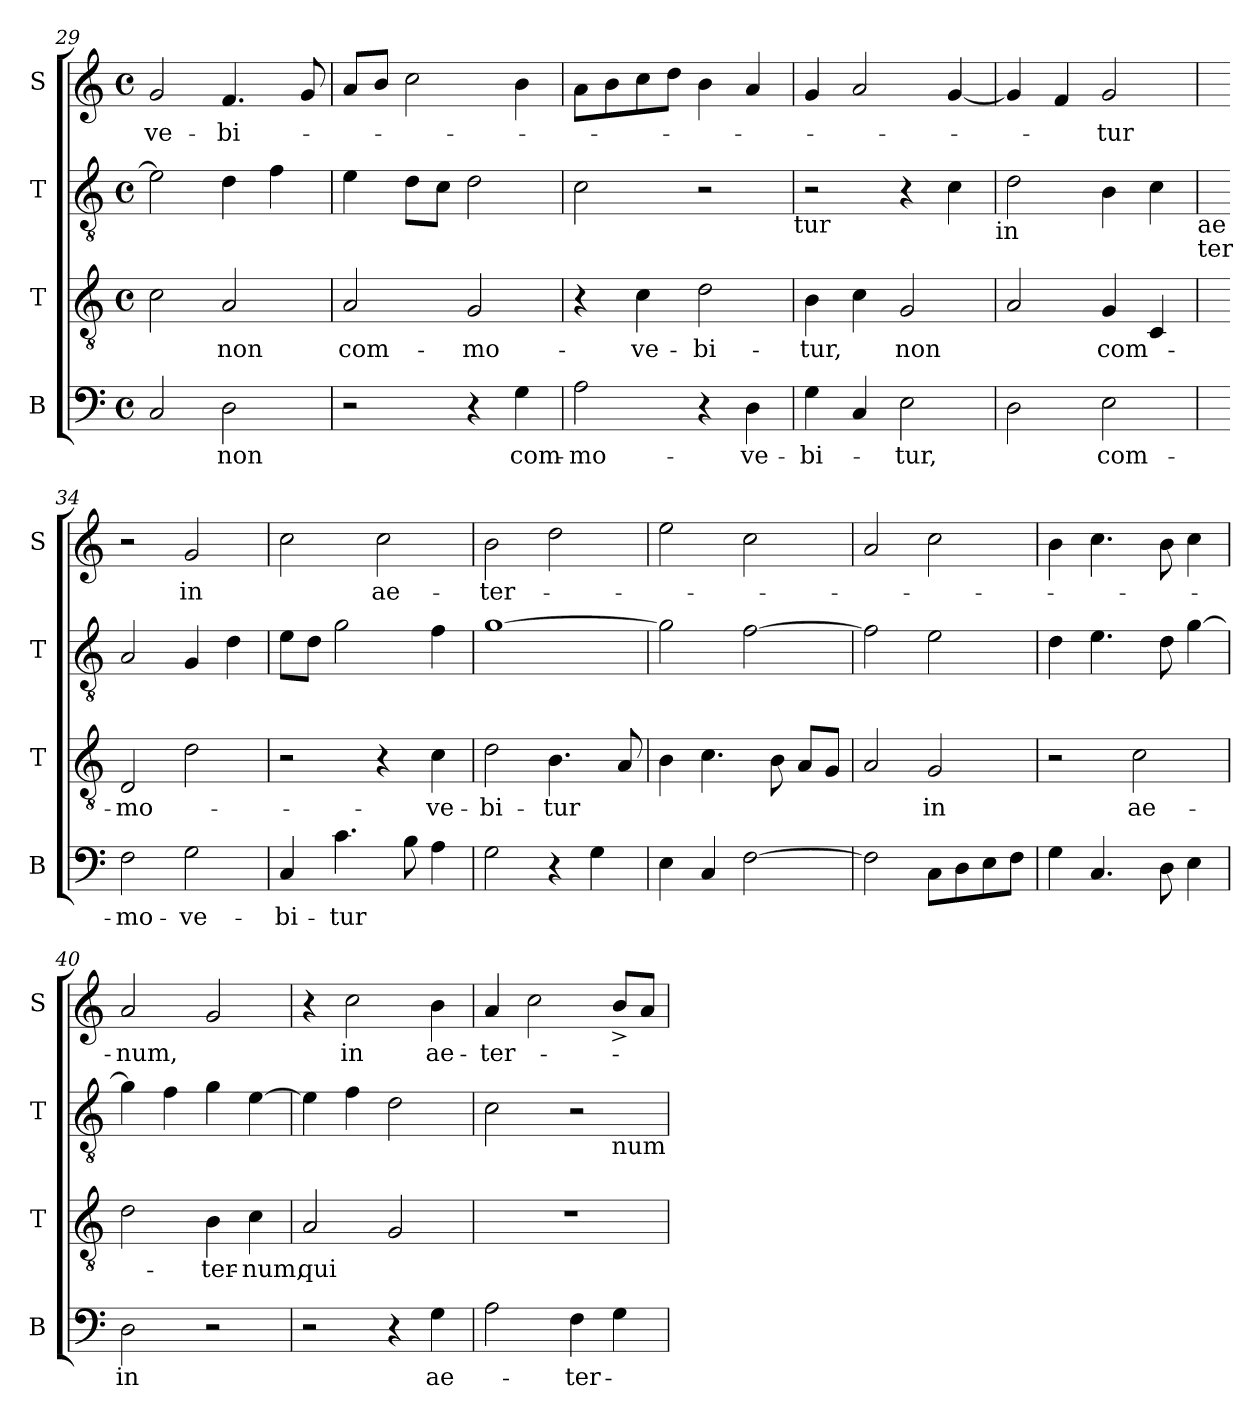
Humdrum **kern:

**kern	**text	**kern	**text	**kern	**kern	**text
*part4	*part4	*part3	*part3	*part2	*part1	*part1
*staff4	*staff4	*staff3	*staff3	*staff2	*staff1	*staff1
*I"B	*	*I"T	*	*I"T	*I"S	*
*I'B	*	*I'T	*	*I'T	*I'S	*
*clefF4	*	*clefGv2	*	*clefGv2	*clefG2	*
*k[]	*	*k[]	*	*k[]	*k[]	*
*C:	*	*C:	*	*C:	*C:	*
*M4/4	*	*M4/4	*	*M4/4	*M4/4	*
*met(c)	*	*met(c)	*	*met(c)	*met(c)	*
=29	=29	=29	=29	=29	=29	=29
!	!	!	!	!	!	!LO:LY:b
2C/	.	2c\	.	2e\]	2g/	-ve-
!	!LO:LY:b	!	!LO:LY:b	!	!	!LO:LY:b
2D\	non	2A/	non	4d\	4.f/	-bi-
.	.	.	.	4f\	.	.
.	.	.	.	.	8g/	.
=30	=30	=30	=30	=30	=30	=30
!	!	!	!LO:LY:b	!	!	!
2r	.	2A/	com-	4e\	8a/L	.
.	.	.	.	.	8b/J	.
.	.	.	.	8d\L	2cc\	.
.	.	.	.	8c\J	.	.
!	!	!	!LO:LY:b	!	!	!
4r	.	2G/	-mo-	2d\	.	.
!	!LO:LY:b	!	!	!	!	!
4G\	com-	.	.	.	4b\	.
!!LO:LB:g=z
=31	=31	=31	=31	=31	=31	=31
!	!LO:LY:b	!	!	!	!	!
2A\	-mo-	4r	.	2c\	8a\L	.
.	.	.	.	.	8b\	.
!	!	!	!LO:LY:b	!	!	!
.	.	4c\	-ve-	.	8cc\	.
.	.	.	.	.	8dd\J	.
!	!	!	!LO:LY:b	!	!	!
4r	.	2d\	-bi-	2r	4b\	.
!	!LO:LY:b	!	!	!	!	!
4D\	-ve-	.	.	.	4a/	.
!	!	!	!	!LO:TX:b:t=tur	!	!
=32	=32	=32	=32	=32	=32	=32
!	!LO:LY:b	!	!LO:LY:b	!	!	!
4G\	-bi-	4B\	-tur,	2r	4g/	.
4C/	.	4c\	.	.	2a/	.
!	!LO:LY:b	!	!LO:LY:b	!	!	!
2E\	-tur,	2G/	non	4r	.	.
.	.	.	.	4c\	[<4g/	.
!	!	!	!	!LO:TX:b:t=in	!	!
=33	=33	=33	=33	=33	=33	=33
2D\	.	2A/	.	2d\	4g/]	.
.	.	.	.	.	4f/	.
!	!LO:LY:b	!	!LO:LY:b	!	!	!LO:LY:b
2E\	com-	4G/	com-	4B\	2g/	-tur
.	.	4C/	.	4c\	.	.
!	!	!	!	!LO:TX:b:t=ae	!	!
!	!	!	!	!LO:TX:b:t=ter	!	!
=34	=34	=34	=34	=34	=34	=34
!	!LO:LY:b	!	!LO:LY:b	!	!	!
2F\	-mo-	2D/	-mo-	2A/	2r	.
!	!LO:LY:b	!	!	!	!	!LO:LY:b
2G\	-ve-	2d\	.	4G/	2g/	in
.	.	.	.	4d\	.	.
=35	=35	=35	=35	=35	=35	=35
!	!LO:LY:b	!	!	!	!	!
4C/	-bi-	2r	.	8e\L	2cc\	.
.	.	.	.	8d\J	.	.
!	!LO:LY:b	!	!	!	!	!
4.c\	-tur	.	.	2g\	.	.
!	!	!	!	!	!	!LO:LY:b
.	.	4r	.	.	2cc\	ae-
8B\	.	.	.	.	.	.
!	!	!	!LO:LY:b	!	!	!
4A\	.	4c\	-ve-	4f\	.	.
=36	=36	=36	=36	=36	=36	=36
!	!	!	!LO:LY:b	!	!	!LO:LY:b
2G\	.	2d\	-bi-	[>1g	2b\	-ter-
!	!	!	!LO:LY:b	!	!	!
4r	.	4.B\	-tur	.	2dd\	.
4G\	.	.	.	.	.	.
.	.	8A/	.	.	.	.
=37	=37	=37	=37	=37	=37	=37
4E\	.	4B\	.	2g\]	2ee\	.
4C/	.	4.c\	.	.	.	.
[>2F\	.	.	.	[>2f\	2cc\	.
.	.	8B\	.	.	.	.
.	.	8A/L	.	.	.	.
.	.	8G/J	.	.	.	.
!!LO:PB:g=z
=38	=38	=38	=38	=38	=38	=38
2F\]	.	2A/	.	2f\]	2a/	.
!	!	!	!LO:LY:b	!	!	!
8C\L	.	2G/	in	2e\	2cc\	.
8D\	.	.	.	.	.	.
8E\	.	.	.	.	.	.
8F\J	.	.	.	.	.	.
=39	=39	=39	=39	=39	=39	=39
4G\	.	2r	.	4d\	4b\	.
4.C/	.	.	.	4.e\	4.cc\	.
!	!	!	!LO:LY:b	!	!	!
.	.	2c\	ae-	.	.	.
8D\	.	.	.	8d\	8b\	.
4E\	.	.	.	[>4g\	4cc\	.
=40	=40	=40	=40	=40	=40	=40
!	!LO:LY:b	!	!	!	!	!LO:LY:b
2D\	in	2d\	.	4g\]	2a/	-num,
.	.	.	.	4f\	.	.
!	!	!	!LO:LY:b	!	!	!
2r	.	4B\	-ter-	4g\	2g/	.
!	!	!	!LO:LY:b	!	!	!
.	.	4c\	-num,	[>4e\	.	.
=41	=41	=41	=41	=41	=41	=41
!	!	!	!LO:LY:b	!	!	!
2r	.	2A/	qui	4e\]	4r	.
!	!	!	!	!	!	!LO:LY:b
.	.	.	.	4f\	2cc\	in
4r	.	2G/	.	2d\	.	.
!	!LO:LY:b	!	!	!	!	!LO:LY:b
4G\	ae-	.	.	.	4b\	ae-
=42	=42	=42	=42	=42	=42	=42
!	!	!	!	!	!	!LO:LY:b
2A\	.	1r	.	2c\	4a/	-ter-
.	.	.	.	.	2cc\	.
!	!LO:LY:b	!	!	!	!	!
4F\	-ter-	.	.	2r	.	.
4G\	.	.	.	.	8b^</L	.
.	.	.	.	.	8a/J	.
!	!	!	!	!LO:TX:b:t=num	!	!
=	=	=	=	=	=	=
*-	*-	*-	*-	*-	*-	*-
